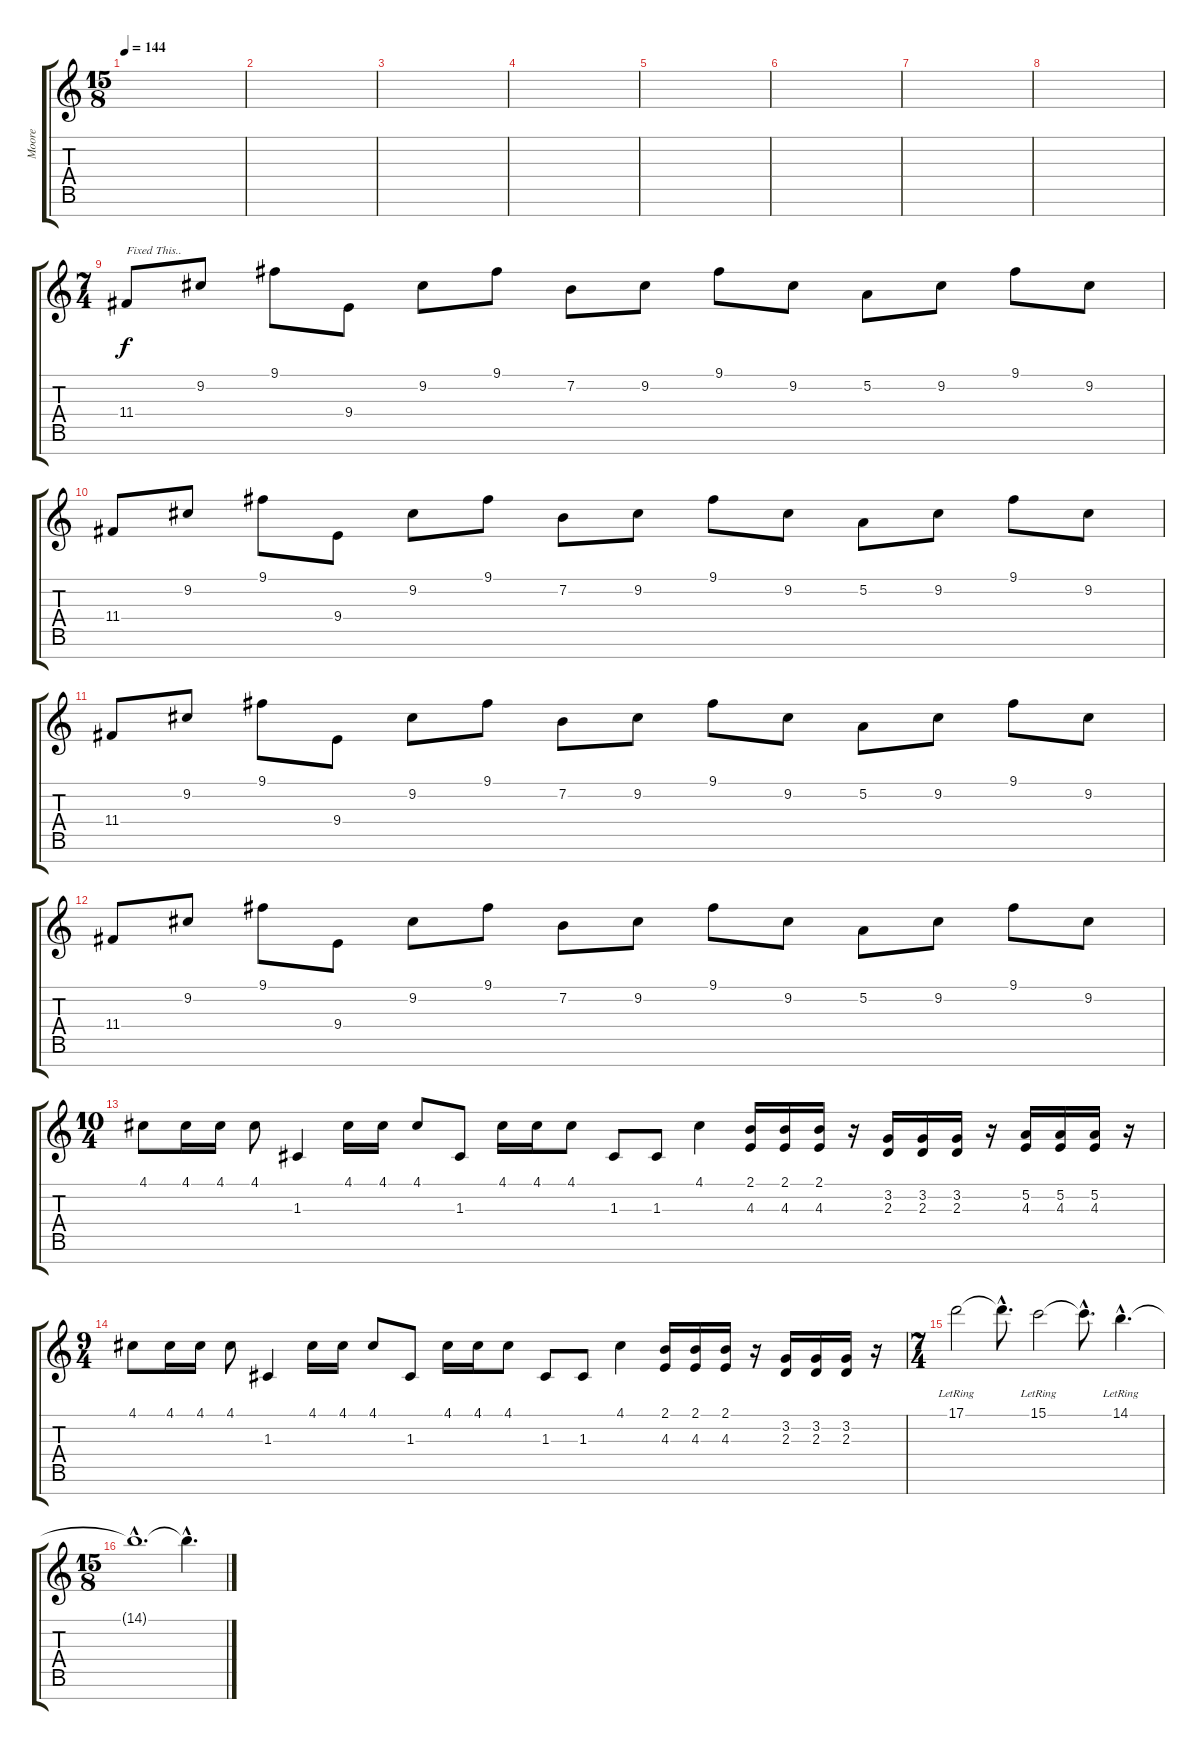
\track ("Moore" "Moore") {instrument lead2sawtooth}
\staff {score tabs}
\tuning (A4 E4 C4 G3 D3 A2 E2) {hide}
\ts (15 8)
\tempo 144
\clef g2
\ks c
|
|
|
|
|
|
|
|
\ts (7 4)
11.4.8{txt "Fixed This.."} 9.2.8 9.1.8 9.4.8 9.2.8 9.1.8 7.2.8 9.2.8 9.1.8 9.2.8 5.2.8 9.2.8 9.1.8 9.2.8 |
11.4.8 9.2.8 9.1.8 9.4.8 9.2.8 9.1.8 7.2.8 9.2.8 9.1.8 9.2.8 5.2.8 9.2.8 9.1.8 9.2.8 |
11.4.8 9.2.8 9.1.8 9.4.8 9.2.8 9.1.8 7.2.8 9.2.8 9.1.8 9.2.8 5.2.8 9.2.8 9.1.8 9.2.8 |
11.4.8 9.2.8 9.1.8 9.4.8 9.2.8 9.1.8 7.2.8 9.2.8 9.1.8 9.2.8 5.2.8 9.2.8 9.1.8 9.2.8 |
\ts (10 4)
4.1.8 4.1.16 4.1.16 4.1.8 1.3.4 4.1.16 4.1.16 4.1.8 1.3.8 4.1.16 4.1.16 4.1.8 1.3.8 1.3.8 4.1.4 (2.1 4.3).16 (2.1 4.3).16 (2.1 4.3).16 r.16 (3.2 2.3).16 (3.2 2.3).16 (3.2 2.3).16 r.16 (5.2 4.3).16 (5.2 4.3).16 (5.2 4.3).16 r.16 |
\ts (9 4)
4.1.8 4.1.16 4.1.16 4.1.8 1.3.4 4.1.16 4.1.16 4.1.8 1.3.8 4.1.16 4.1.16 4.1.8 1.3.8 1.3.8 4.1.4 (2.1 4.3).16 (2.1 4.3).16 (2.1 4.3).16 r.16 (3.2 2.3).16 (3.2 2.3).16 (3.2 2.3).16 r.16 |
\ts (7 4)
17.1{lr}.2 17.1{hac t}.8{d} 15.1{lr}.2 15.1{hac t}.8{d} 14.1{hac lr}.4{d} |
\ts (15 8)
14.1{hac t}.1{d} 14.1{hac t}.4{d}
